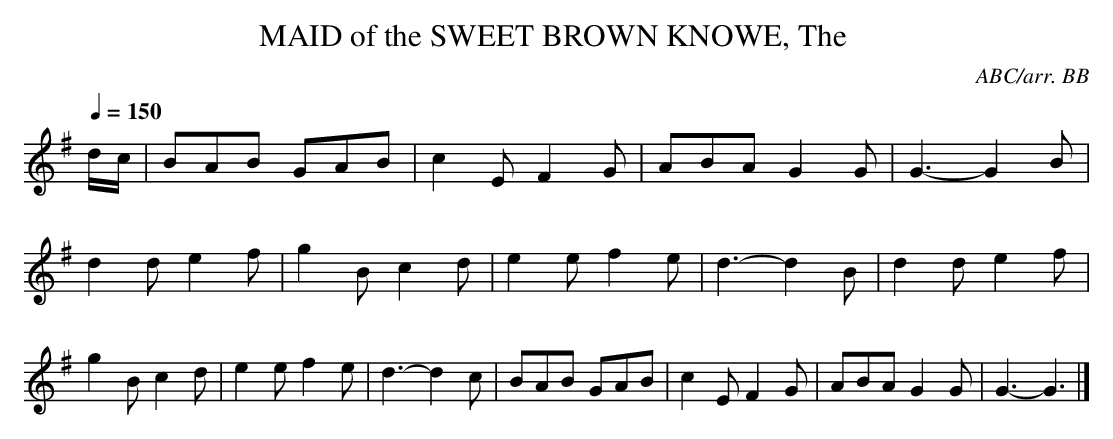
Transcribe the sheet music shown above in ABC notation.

X:1
T:MAID of the SWEET BROWN KNOWE, The \
C:ABC/arr. BB\
Q:1/4=150\
L:1/8\
M:6/8\
K:G\
d/c/|BAB GAB|c2E F2G|ABA G2G|G3-G2B|\
d2d e2f|g2B c2d|e2e f2e|d3-d2B|\
d2d e2f|g2B c2d|e2e f2e|d3-d2c|\
BAB GAB|c2E F2G|ABA G2G|G3-G3 |]\
\
\
